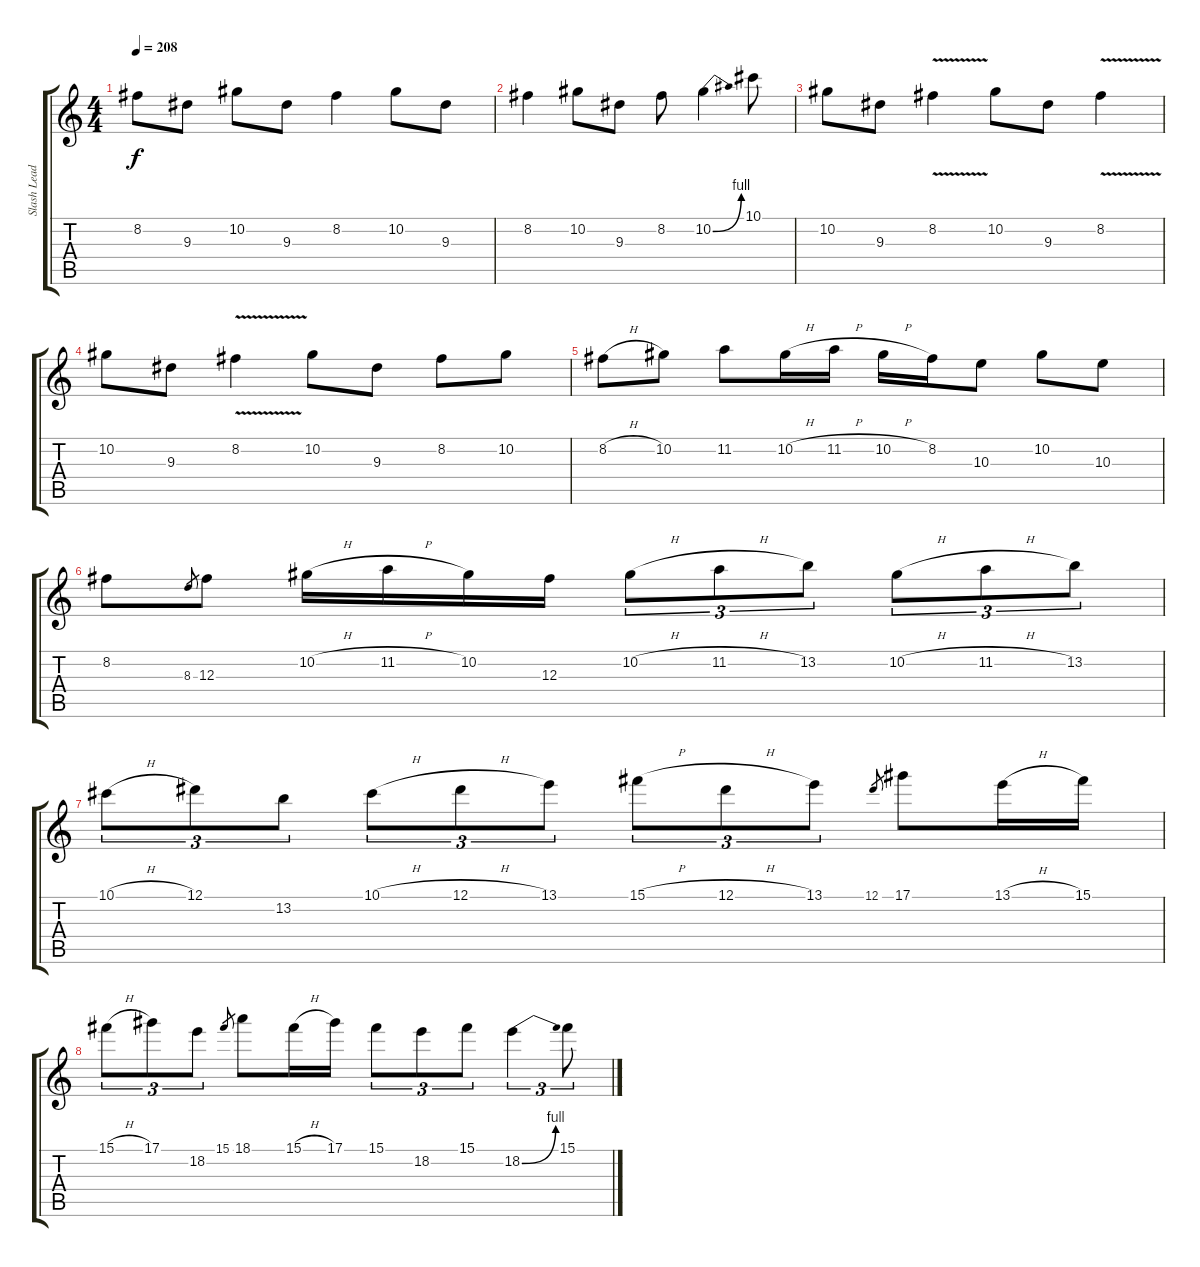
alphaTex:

\track ("Slash Lead" "Slash Lead") {instrument distortionguitar}
\staff {score tabs}
\tuning (Eb4 Bb3 Gb3 Db3 Ab2 Eb2) {hide}
\ts (4 4)
\tempo 208
\clef g2
\ks c
8.2.8{dy f} 9.3.8 10.2.8 9.3.8 8.2.4 10.2.8 9.3.8 |
8.2.4 10.2.8 9.3.8 8.2.8 10.2{be (bend 0 0 60 4)}.4 10.1.8 |
10.2.8 9.3.8 8.2{v}.4 10.2.8 9.3.8 8.2{v}.4 |
10.2.8 9.3.8 8.2{v}.4 10.2.8 9.3.8 8.2.8 10.2.8 |
8.2{h}.8 10.2.8 11.2.8 10.2{h}.16 11.2{h}.16 10.2{h}.16 8.2.16 10.3.8 10.2.8 10.3.8 |
8.2.8 8.3.8{gr} 12.3.8 10.2{h}.16 11.2{h}.16 10.2.16 12.3.16 10.2{h}.8{tu (3 2)} 11.2{h}.8{tu (3 2)} 13.2.8{tu (3 2)} 10.2{h}.8{tu (3 2)} 11.2{h}.8{tu (3 2)} 13.2.8{tu (3 2)} |
10.1{h}.8{tu (3 2)} 12.1.8{tu (3 2)} 13.2.8{tu (3 2)} 10.1{h}.8{tu (3 2)} 12.1{h}.8{tu (3 2)} 13.1.8{tu (3 2)} 15.1{h}.8{tu (3 2)} 12.1{h}.8{tu (3 2)} 13.1.8{tu (3 2)} 12.1.8{gr} 17.1.8 13.1{h}.16 15.1.16 |
15.1{h}.8{tu (3 2)} 17.1.8{tu (3 2)} 18.2.8{tu (3 2)} 15.1.8{gr} 18.1.8 15.1{h}.16 17.1.16 15.1.8{tu (3 2)} 18.2.8{tu (3 2)} 15.1.8{tu (3 2)} 18.2{be (bend 0 0 60 4)}.4{tu (3 2)} 15.1.8{tu (3 2)}
